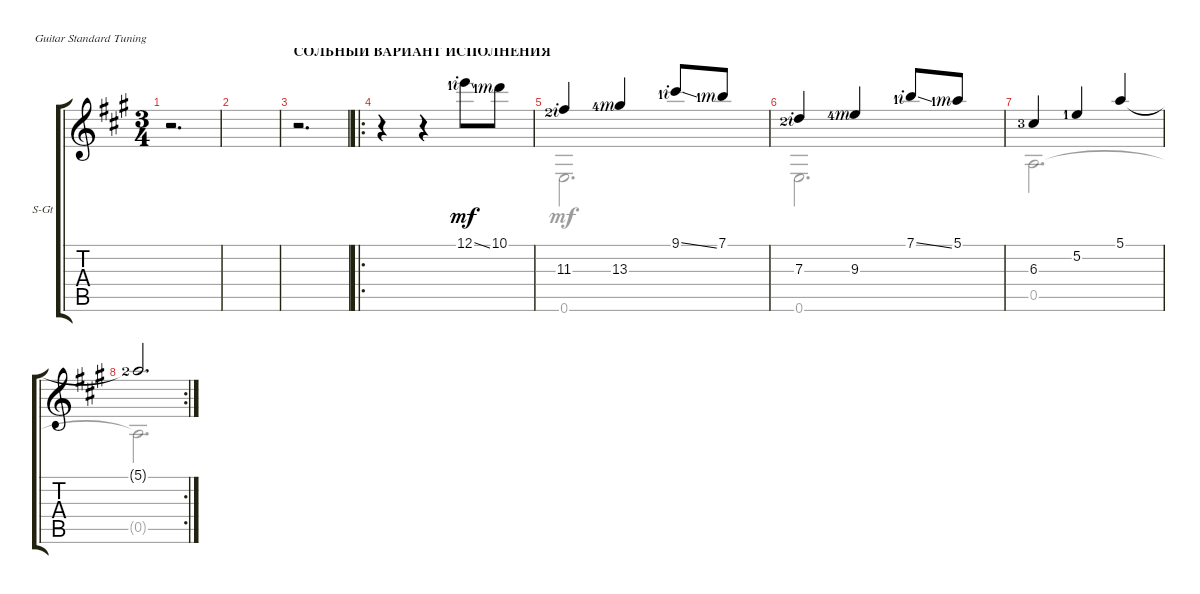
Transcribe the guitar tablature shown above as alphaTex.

\bracketExtendMode groupsimilarinstruments
\firstSystemTrackNameOrientation horizontal
\otherSystemsTrackNameOrientation horizontal
\track ("solo" "S-Gt") {instrument acousticguitarsteel}
\staff {score tabs}
\tuning (E4 B3 G3 D3 A2 E2)
\voice
\ts (3 4)
\tempo (180 hide)
\clef g2
\ks a
r.2{d dy mf} |
|
\section ("" "СОЛЬНЫЙ ВАРИАНТ ИСПОЛНЕНИЯ")
r.2{d} |
\ro
r.4 r.4 12.1{ss lf 2 rf 2}.8 10.1{lf 2 rf 3}.8 |
11.3{lf 3 rf 2}.4 13.3{lf 5 rf 3}.4 9.1{ss lf 2 rf 2}.8 7.1{lf 2 rf 3}.8 |
7.3{lf 3 rf 2}.4 9.3{lf 5 rf 3}.4 7.1{ss lf 2 rf 2}.8 5.1{lf 2 rf 3}.8 |
6.3{lf 4}.4 5.2{lf 2}.4 5.1.4 |
\rc 2
5.1{t lf 3}.2{d}
\voice
\clef g2
\ottava regular
\simile none
\ks a
|
|
|
|
0.6.2{d} |
0.6.2{d} |
0.5.2{d} |
0.5{t}.2{d}
